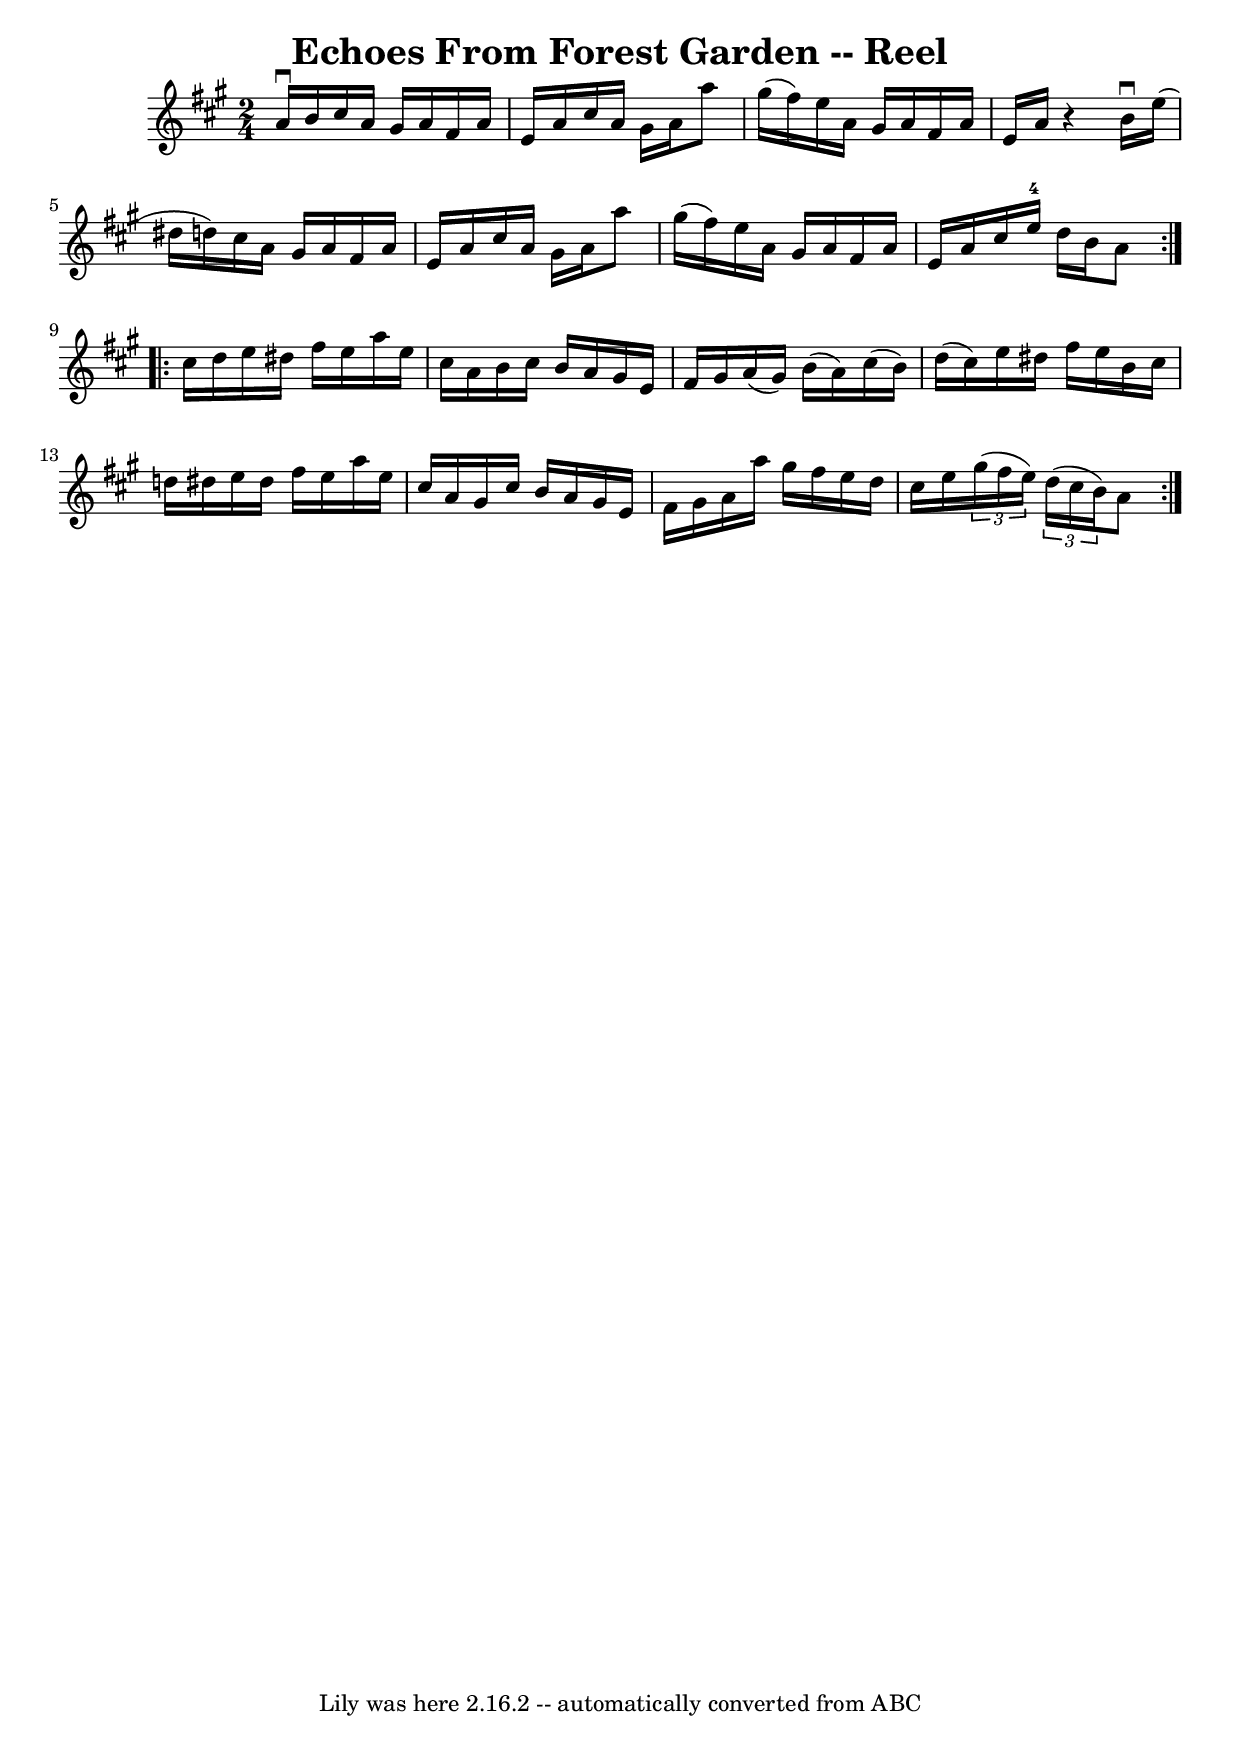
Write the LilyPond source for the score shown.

\version "2.7.40"
\include "Mammoth.ily"
\header {
	%% book = "Ryan's Mammoth Collection"
	crossRefNumber = "1"
	footnotes = "\\\\169"
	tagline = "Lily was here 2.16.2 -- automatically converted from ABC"
	title = "Echoes From Forest Garden -- Reel"
}
voicedefault =  {


\repeat volta 2 {
\time 2/4 
\key a \major a'16^\downbow b'16  |
 cis''16 a'16   
 gis'16 a'16 fis'16 a'16 e'16 a'16    |
 cis''16 a'16 
 gis'16 a'16 a''8 gis''16 (fis''16)   |
 e''16 a'16 
 gis'16 a'16 fis'16 a'16 e'16 a'16    |
   r4 b'16 
^\downbow e''16 (dis''16 d''!16)   |
 cis''16 a'16    
gis'16 a'16 fis'16 a'16 e'16 a'16    |
 cis''16 a'16  
 gis'16 a'16 a''8 gis''16 (fis''16)   |
 e''16 a'16  
 gis'16 a'16 fis'16 a'16 e'16 a'16    |
 cis''16    
e''16-4 d''16 b'16 a'8    } \repeat volta 2 { cis''16 d''16  
|
 e''16 dis''16 fis''16 e''16 a''16 e''16 cis''16  
 a'16    |
 b'16 cis''16 b'16 a'16 gis'16 e'16    
fis'16 gis'16    |
 a'16 (gis'16) b'16 (a'16)   
cis''16 (b'16) d''16 (cis''16)   |
 e''16 dis''16    
fis''16 e''16 b'16 cis''16 d''!16 dis''16    |
 e''16  
 dis''16 fis''16 e''16 a''16 e''16 cis''16 a'16    |
  
 gis'16 cis''16 b'16 a'16 gis'16 e'16 fis'16 gis'16    
|
 a'16 a''16 gis''16 fis''16 e''16 d''16 cis''16    
e''16    |
   \times 2/3 { gis''16 (fis''16 e''16) }   
\times 2/3 { d''16 (cis''16 b'16) } a'8  }   
}

\score{
    <<

	\context Staff="default"
	{
	    \voicedefault 
	}

    >>
	\layout {
	}
	\midi {}
}
